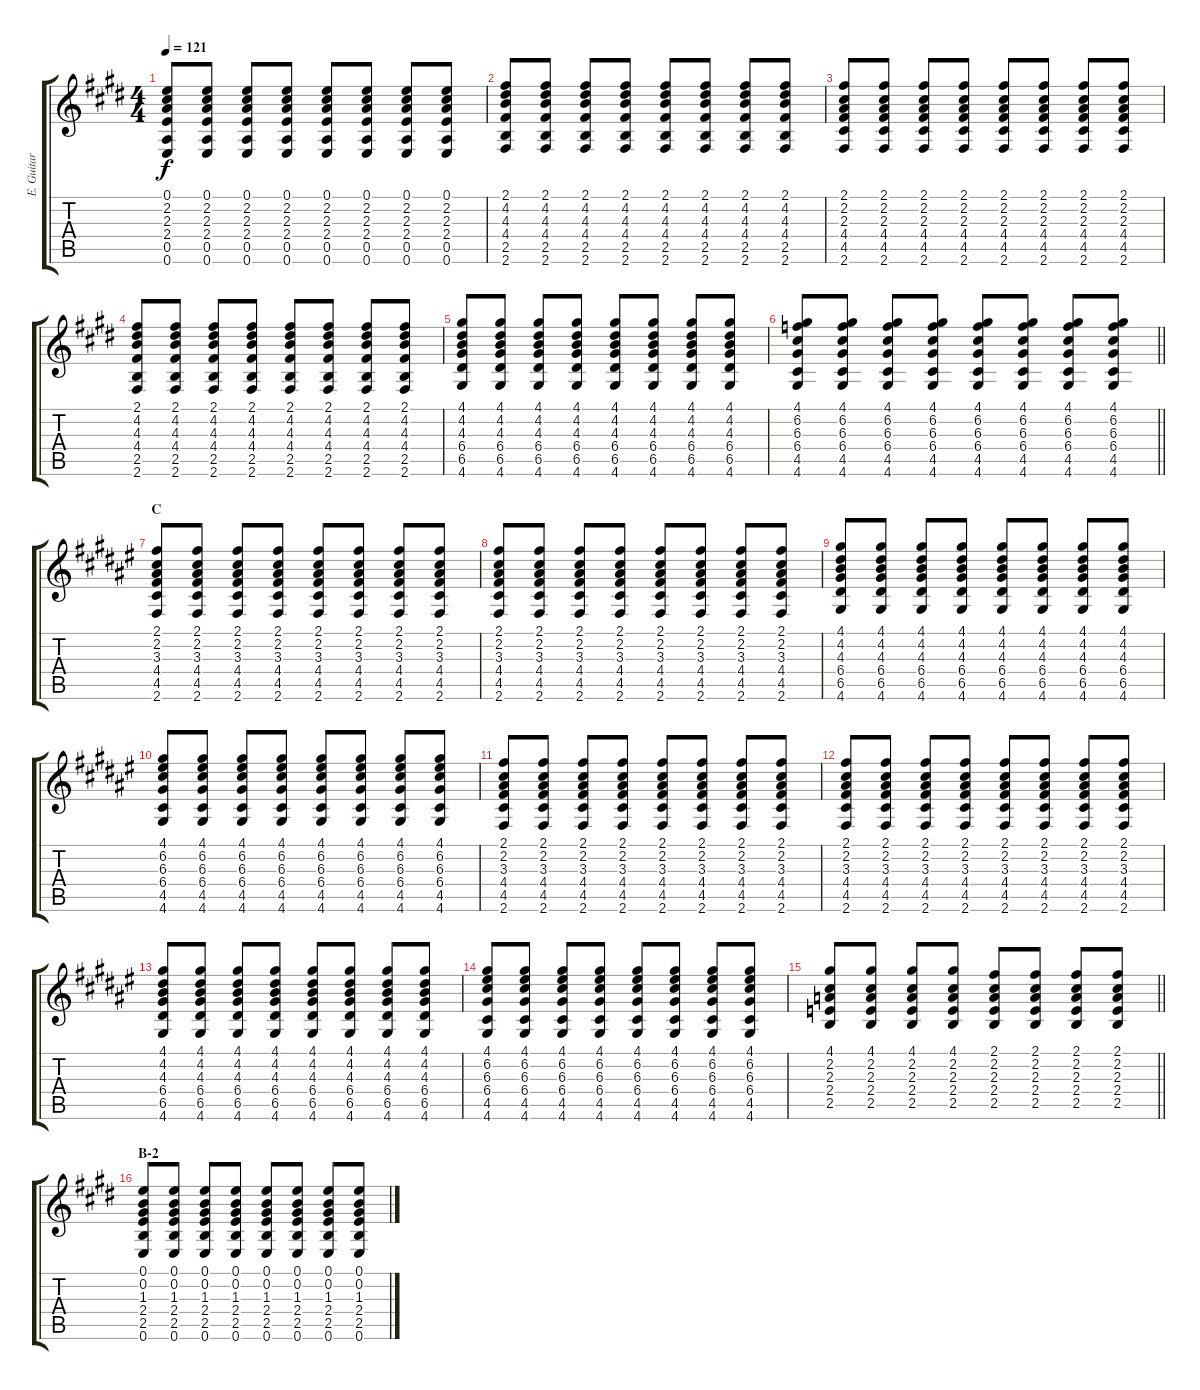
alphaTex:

\track ("E. Guitar I" "E. Guitar ") {instrument electricguitarclean}
\staff {score tabs}
\tuning (E4 B3 G3 D3 A2 E2) {hide}
\ts (4 4)
\tempo 121
\clef g2
\ks e
(0.1 2.2 2.3 2.4 0.5 0.6).8{dy f} (0.1 2.2 2.3 2.4 0.5 0.6).8 (0.1 2.2 2.3 2.4 0.5 0.6).8 (0.1 2.2 2.3 2.4 0.5 0.6).8 (0.1 2.2 2.3 2.4 0.5 0.6).8 (0.1 2.2 2.3 2.4 0.5 0.6).8 (0.1 2.2 2.3 2.4 0.5 0.6).8 (0.1 2.2 2.3 2.4 0.5 0.6).8 |
(2.1 4.2 4.3 4.4 2.5 2.6).8 (2.1 4.2 4.3 4.4 2.5 2.6).8 (2.1 4.2 4.3 4.4 2.5 2.6).8 (2.1 4.2 4.3 4.4 2.5 2.6).8 (2.1 4.2 4.3 4.4 2.5 2.6).8 (2.1 4.2 4.3 4.4 2.5 2.6).8 (2.1 4.2 4.3 4.4 2.5 2.6).8 (2.1 4.2 4.3 4.4 2.5 2.6).8 |
(2.1 2.2 2.3 4.4 4.5 2.6).8 (2.1 2.2 2.3 4.4 4.5 2.6).8 (2.1 2.2 2.3 4.4 4.5 2.6).8 (2.1 2.2 2.3 4.4 4.5 2.6).8 (2.1 2.2 2.3 4.4 4.5 2.6).8 (2.1 2.2 2.3 4.4 4.5 2.6).8 (2.1 2.2 2.3 4.4 4.5 2.6).8 (2.1 2.2 2.3 4.4 4.5 2.6).8 |
(2.1 4.2 4.3 4.4 2.5 2.6).8 (2.1 4.2 4.3 4.4 2.5 2.6).8 (2.1 4.2 4.3 4.4 2.5 2.6).8 (2.1 4.2 4.3 4.4 2.5 2.6).8 (2.1 4.2 4.3 4.4 2.5 2.6).8 (2.1 4.2 4.3 4.4 2.5 2.6).8 (2.1 4.2 4.3 4.4 2.5 2.6).8 (2.1 4.2 4.3 4.4 2.5 2.6).8 |
(4.1 4.2 4.3 6.4 6.5 4.6).8 (4.1 4.2 4.3 6.4 6.5 4.6).8 (4.1 4.2 4.3 6.4 6.5 4.6).8 (4.1 4.2 4.3 6.4 6.5 4.6).8 (4.1 4.2 4.3 6.4 6.5 4.6).8 (4.1 4.2 4.3 6.4 6.5 4.6).8 (4.1 4.2 4.3 6.4 6.5 4.6).8 (4.1 4.2 4.3 6.4 6.5 4.6).8 |
\barLineRight lightlight
(4.1 6.2 6.3 6.4 4.5 4.6).8 (4.1 6.2 6.3 6.4 4.5 4.6).8 (4.1 6.2 6.3 6.4 4.5 4.6).8 (4.1 6.2 6.3 6.4 4.5 4.6).8 (4.1 6.2 6.3 6.4 4.5 4.6).8 (4.1 6.2 6.3 6.4 4.5 4.6).8 (4.1 6.2 6.3 6.4 4.5 4.6).8 (4.1 6.2 6.3 6.4 4.5 4.6).8 |
\section ("" "C")
\ks f#
(2.1 2.2 3.3 4.4 4.5 2.6).8 (2.1 2.2 3.3 4.4 4.5 2.6).8 (2.1 2.2 3.3 4.4 4.5 2.6).8 (2.1 2.2 3.3 4.4 4.5 2.6).8 (2.1 2.2 3.3 4.4 4.5 2.6).8 (2.1 2.2 3.3 4.4 4.5 2.6).8 (2.1 2.2 3.3 4.4 4.5 2.6).8 (2.1 2.2 3.3 4.4 4.5 2.6).8 |
(2.1 2.2 3.3 4.4 4.5 2.6).8 (2.1 2.2 3.3 4.4 4.5 2.6).8 (2.1 2.2 3.3 4.4 4.5 2.6).8 (2.1 2.2 3.3 4.4 4.5 2.6).8 (2.1 2.2 3.3 4.4 4.5 2.6).8 (2.1 2.2 3.3 4.4 4.5 2.6).8 (2.1 2.2 3.3 4.4 4.5 2.6).8 (2.1 2.2 3.3 4.4 4.5 2.6).8 |
(4.1 4.2 4.3 6.4 6.5 4.6).8 (4.1 4.2 4.3 6.4 6.5 4.6).8 (4.1 4.2 4.3 6.4 6.5 4.6).8 (4.1 4.2 4.3 6.4 6.5 4.6).8 (4.1 4.2 4.3 6.4 6.5 4.6).8 (4.1 4.2 4.3 6.4 6.5 4.6).8 (4.1 4.2 4.3 6.4 6.5 4.6).8 (4.1 4.2 4.3 6.4 6.5 4.6).8 |
(4.1 6.2 6.3 6.4 4.5 4.6).8 (4.1 6.2 6.3 6.4 4.5 4.6).8 (4.1 6.2 6.3 6.4 4.5 4.6).8 (4.1 6.2 6.3 6.4 4.5 4.6).8 (4.1 6.2 6.3 6.4 4.5 4.6).8 (4.1 6.2 6.3 6.4 4.5 4.6).8 (4.1 6.2 6.3 6.4 4.5 4.6).8 (4.1 6.2 6.3 6.4 4.5 4.6).8 |
(2.1 2.2 3.3 4.4 4.5 2.6).8 (2.1 2.2 3.3 4.4 4.5 2.6).8 (2.1 2.2 3.3 4.4 4.5 2.6).8 (2.1 2.2 3.3 4.4 4.5 2.6).8 (2.1 2.2 3.3 4.4 4.5 2.6).8 (2.1 2.2 3.3 4.4 4.5 2.6).8 (2.1 2.2 3.3 4.4 4.5 2.6).8 (2.1 2.2 3.3 4.4 4.5 2.6).8 |
(2.1 2.2 3.3 4.4 4.5 2.6).8 (2.1 2.2 3.3 4.4 4.5 2.6).8 (2.1 2.2 3.3 4.4 4.5 2.6).8 (2.1 2.2 3.3 4.4 4.5 2.6).8 (2.1 2.2 3.3 4.4 4.5 2.6).8 (2.1 2.2 3.3 4.4 4.5 2.6).8 (2.1 2.2 3.3 4.4 4.5 2.6).8 (2.1 2.2 3.3 4.4 4.5 2.6).8 |
(4.1 4.2 4.3 6.4 6.5 4.6).8 (4.1 4.2 4.3 6.4 6.5 4.6).8 (4.1 4.2 4.3 6.4 6.5 4.6).8 (4.1 4.2 4.3 6.4 6.5 4.6).8 (4.1 4.2 4.3 6.4 6.5 4.6).8 (4.1 4.2 4.3 6.4 6.5 4.6).8 (4.1 4.2 4.3 6.4 6.5 4.6).8 (4.1 4.2 4.3 6.4 6.5 4.6).8 |
(4.1 6.2 6.3 6.4 4.5 4.6).8 (4.1 6.2 6.3 6.4 4.5 4.6).8 (4.1 6.2 6.3 6.4 4.5 4.6).8 (4.1 6.2 6.3 6.4 4.5 4.6).8 (4.1 6.2 6.3 6.4 4.5 4.6).8 (4.1 6.2 6.3 6.4 4.5 4.6).8 (4.1 6.2 6.3 6.4 4.5 4.6).8 (4.1 6.2 6.3 6.4 4.5 4.6).8 |
\barLineRight lightlight
(4.1 2.2 2.3 2.4 2.5).8 (4.1 2.2 2.3 2.4 2.5).8 (4.1 2.2 2.3 2.4 2.5).8 (4.1 2.2 2.3 2.4 2.5).8 (2.1 2.2 2.3 2.4 2.5).8 (2.1 2.2 2.3 2.4 2.5).8 (2.1 2.2 2.3 2.4 2.5).8 (2.1 2.2 2.3 2.4 2.5).8 |
\section ("" "B-2")
\ks e
(0.1 0.2 1.3 2.4 2.5 0.6).8 (0.1 0.2 1.3 2.4 2.5 0.6).8 (0.1 0.2 1.3 2.4 2.5 0.6).8 (0.1 0.2 1.3 2.4 2.5 0.6).8 (0.1 0.2 1.3 2.4 2.5 0.6).8 (0.1 0.2 1.3 2.4 2.5 0.6).8 (0.1 0.2 1.3 2.4 2.5 0.6).8 (0.1 0.2 1.3 2.4 2.5 0.6).8
